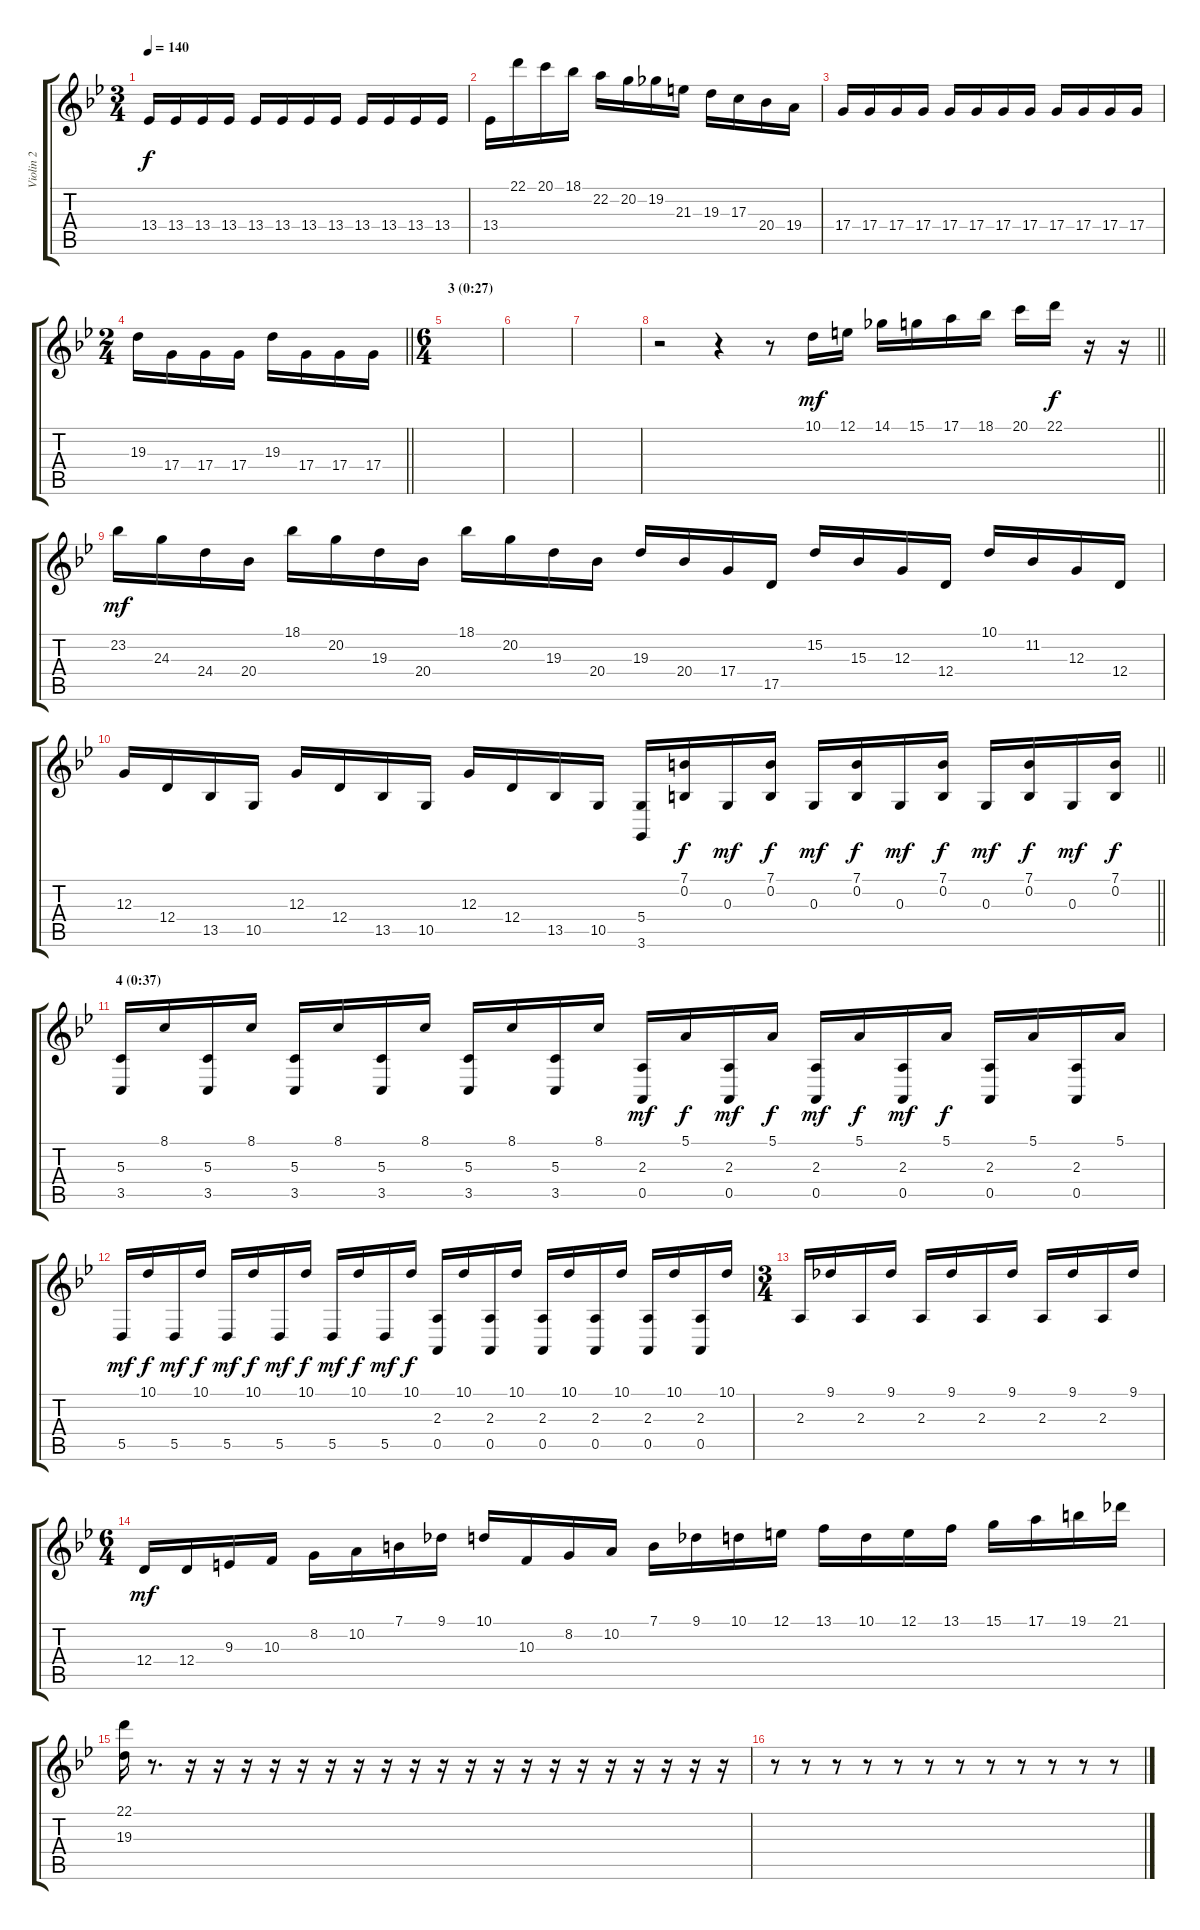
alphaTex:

\track ("Violin 2" "Violin 2") {instrument violin}
\staff {score tabs}
\tuning (E4 B3 G3 D3 A2 E2) {hide}
\ts (3 4)
\tempo 140
\clef g2
\ks gminor
13.4.16{dy f} 13.4.16 13.4.16 13.4.16 13.4.16 13.4.16 13.4.16 13.4.16 13.4.16 13.4.16 13.4.16 13.4.16 |
13.4.16 22.1.16 20.1.16 18.1.16 22.2.16 20.2.16 19.2.16 21.3.16 19.3.16 17.3.16 20.4.16 19.4.16 |
17.4.16 17.4.16 17.4.16 17.4.16 17.4.16 17.4.16 17.4.16 17.4.16 17.4.16 17.4.16 17.4.16 17.4.16 |
\ts (2 4)
\barLineRight lightlight
19.3.16 17.4.16 17.4.16 17.4.16 19.3.16 17.4.16 17.4.16 17.4.16 |
\ts (6 4)
\section ("" "3 (0:27)")
|
|
|
\barLineRight lightlight
r.2 r.4 r.8 10.1.16{dy mf} 12.1.16 14.1.16 15.1.16 17.1.16 18.1.16 20.1.16 22.1.16{dy f} r.16 r.16 |
23.2.16{dy mf} 24.3.16 24.4.16 20.4.16 18.1.16 20.2.16 19.3.16 20.4.16 18.1.16 20.2.16 19.3.16 20.4.16 19.3.16 20.4.16 17.4.16 17.5.16 15.2.16 15.3.16 12.3.16 12.4.16 10.1.16 11.2.16 12.3.16 12.4.16 |
\barLineRight lightlight
12.3.16 12.4.16 13.5.16 10.5.16 12.3.16 12.4.16 13.5.16 10.5.16 12.3.16 12.4.16 13.5.16 10.5.16 (5.4 3.6).16 (7.1 0.2).16{dy f} 0.3.16{dy mf} (7.1 0.2).16{dy f} 0.3.16{dy mf} (7.1 0.2).16{dy f} 0.3.16{dy mf} (7.1 0.2).16{dy f} 0.3.16{dy mf} (7.1 0.2).16{dy f} 0.3.16{dy mf} (7.1 0.2).16{dy f} |
\section ("" "4 (0:37)")
(5.3 3.5).16 8.1.16 (5.3 3.5).16 8.1.16 (5.3 3.5).16 8.1.16 (5.3 3.5).16 8.1.16 (5.3 3.5).16 8.1.16 (5.3 3.5).16 8.1.16 (2.3 0.5).16{dy mf} 5.1.16{dy f} (2.3 0.5).16{dy mf} 5.1.16{dy f} (2.3 0.5).16{dy mf} 5.1.16{dy f} (2.3 0.5).16{dy mf} 5.1.16{dy f} (2.3 0.5).16 5.1.16 (2.3 0.5).16 5.1.16 |
5.5.16{dy mf} 10.1.16{dy f} 5.5.16{dy mf} 10.1.16{dy f} 5.5.16{dy mf} 10.1.16{dy f} 5.5.16{dy mf} 10.1.16{dy f} 5.5.16{dy mf} 10.1.16{dy f} 5.5.16{dy mf} 10.1.16{dy f} (2.3 0.5).16 10.1.16 (2.3 0.5).16 10.1.16 (2.3 0.5).16 10.1.16 (2.3 0.5).16 10.1.16 (2.3 0.5).16 10.1.16 (2.3 0.5).16 10.1.16 |
\ts (3 4)
2.3.16 9.1.16 2.3.16 9.1.16 2.3.16 9.1.16 2.3.16 9.1.16 2.3.16 9.1.16 2.3.16 9.1.16 |
\ts (6 4)
12.4.16{dy mf} 12.4.16 9.3.16 10.3.16 8.2.16 10.2.16 7.1.16 9.1.16 10.1.16 10.3.16 8.2.16 10.2.16 7.1.16 9.1.16 10.1.16 12.1.16 13.1.16 10.1.16 12.1.16 13.1.16 15.1.16 17.1.16 19.1.16 21.1.16 |
(22.1 19.3).16 r.8{d} r.16 r.16 r.16 r.16 r.16 r.16 r.16 r.16 r.16 r.16 r.16 r.16 r.16 r.16 r.16 r.16 r.16 r.16 r.16 r.16 |
r.8 r.8 r.8 r.8 r.8 r.8 r.8 r.8 r.8 r.8 r.8 r.8
